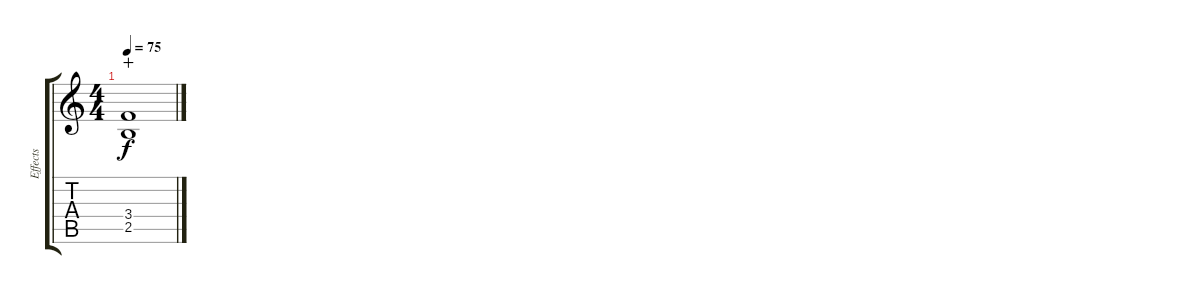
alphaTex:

\track ("Effects" "Effects") {instrument overdrivenguitar}
\staff {score tabs}
\tuning (E4 B3 G3 D3 A2 E2) {hide}
\ts (4 4)
\tempo 75
\clef g2
\ks c
(3.4{t} 2.5{t}).1{dy f wahc}
